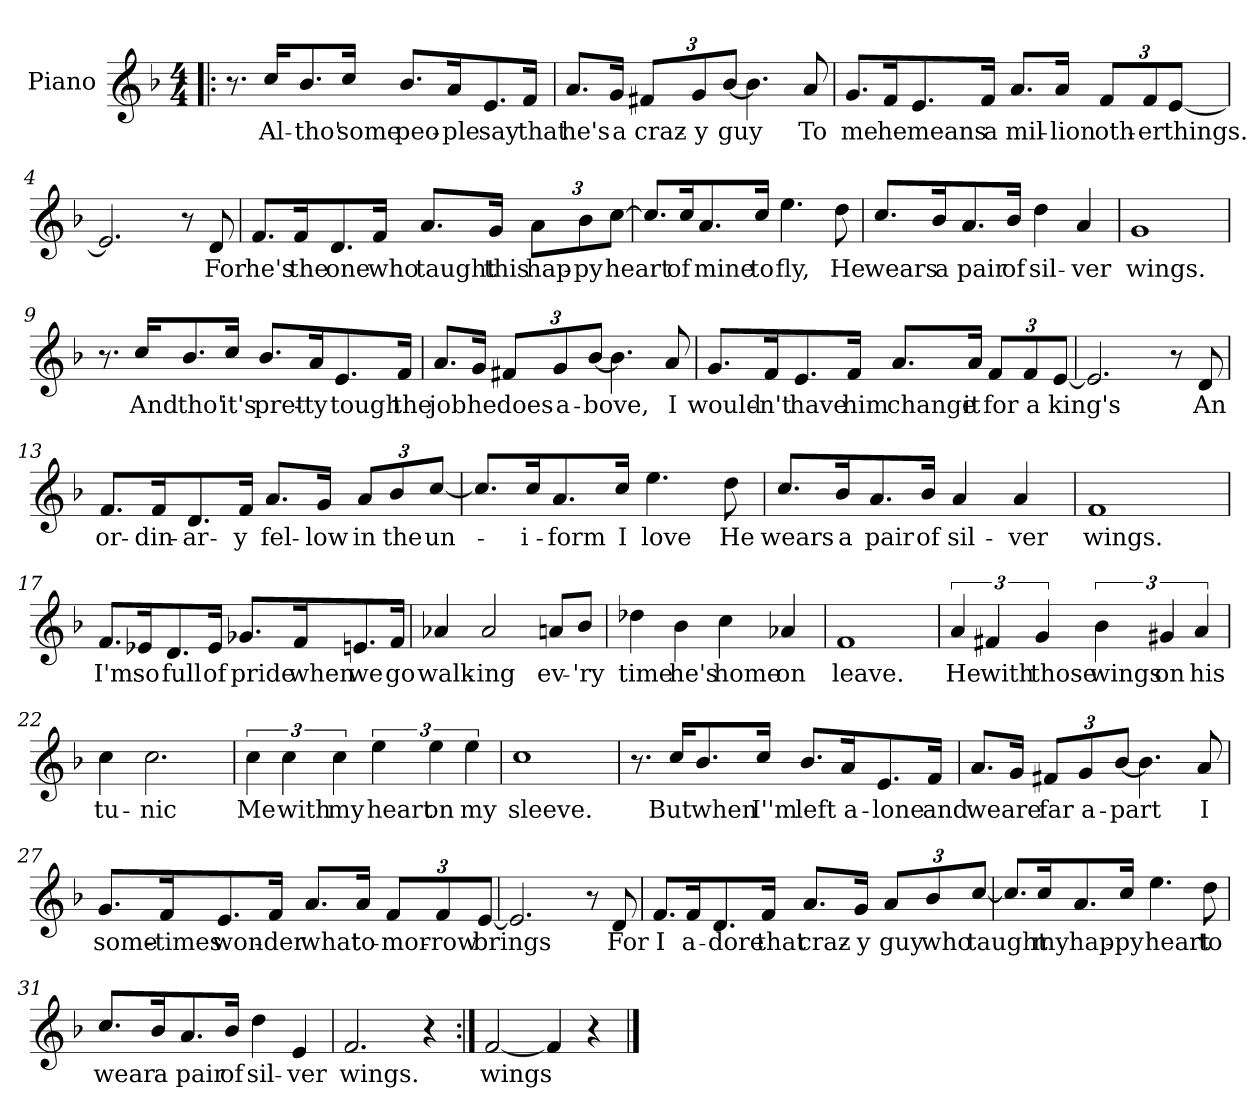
**kern	**text
*part1	*part1
*staff1	*staff1
*I"Piano	*
*I'Pno.	*
*clefG2	*
*k[b-]	*
*F:	*
*M4/4	*
=1!|:	=1!|:
8.r	.
16cc/KL	Al-
8.b-/	-tho'
16cc/Jk	some
8.b-/L	peo-
16a/K	-ple
8.e/	say
16f/Jk	that
=2	=2
8.a/L	he's
16g/Jk	a
*Xbrackettup	*
12f#X/L	craz-
12g/	-y
[12b-/J	guy
4.b-\]	.
8a/	To
!!LO:LB:g=z
=3	=3
8.g/L	me
16f/K	he
8.e/	means
16f/Jk	a
8.a/L	mil-
16a/Jk	-lion
12f/L	oth-
12f/	-er
[12e/J	things.
=4	=4
2.e/]	.
8r	.
8d/	For
!!LO:LB:g=z
=5	=5
8.f/L	he's
16f/K	the
8.d/	one
16f/Jk	who
8.a/L	taught
16g/Jk	this
12a\L	hap-
12b-\	-py
[12cc\J	heart
=6	=6
8.cc/L]	.
16cc/K	of
8.a/	mine
16cc/Jk	to
4.ee\	fly,
8dd\	He
!!LO:LB:g=z
=7	=7
8.cc/L	wears
16b-/K	a
8.a/	pair
16b-/Jk	of
4dd\	sil-
4a/	-ver
=8	=8
1g	wings.
=9	=9
8.r	.
16cc/KL	And
8.b-/	tho'
16cc/Jk	it's
8.b-/L	pret-
16a/K	-ty
8.e/	tough
16f/Jk	the
!!LO:LB:g=z
=10	=10
8.a/L	job
16g/Jk	he
12f#X/L	does
12g/	a-
[12b-/J	-bove,
4.b-\]	.
8a/	I
=11	=11
8.g/L	would-
16f/K	-n't
8.e/	have
16f/Jk	him
8.a/L	change
16a/Jk	it
12f/L	for
12f/	a
[12e/J	king's
!!LO:LB:g=z
=12	=12
2.e/]	.
8r	.
8d/	An
=13	=13
8.f/L	or-
16f/K	-din-
8.d/	-ar-
16f/Jk	-y
8.a/L	fel-
16g/Jk	-low
12a/L	in
12b-/	the
[12cc/J	un-
=14	=14
8.cc/L]	.
16cc/K	-i-
8.a/	-form
16cc/Jk	I
4.ee\	love
8dd\	He
!!LO:LB:g=z
=15	=15
8.cc/L	wears
16b-/K	a
8.a/	pair
16b-/Jk	of
4a/	sil-
4a/	-ver
=16	=16
1f	wings.
=17	=17
8.f/L	I'm
16e-X/K	so
8.d/	full
16e-/Jk	of
8.g-X/L	pride
16f/K	when
8.en/	we
16f/Jk	go
!!LO:LB:g=z
=18	=18
4a-X/	walk-
2a-/	-ing
8an/L	ev-
8b-/J	-'ry
=19	=19
4dd-X\	time
4b-\	he's
4cc\	home
4a-X/	on
=20	=20
1f	leave.
=21	=21
*brackettup	*
6a/	He
6f#X/	with
6g/	those
6b-\	wings
6g#X/	on
6a/	his
!!LO:PB:g=z
=22	=22
4cc\	tu-
2.cc\	-nic
=23	=23
6cc\	Me
6cc\	with
6cc\	my
6ee\	heart
6ee\	on
6ee\	my
=24	=24
1cc	sleeve.
=25	=25
8.r	.
16cc/KL	But
8.b-/	when
16cc/Jk	I''m
8.b-/L	left
16a/K	a-
8.e/	-lone
16f/Jk	and
!!LO:LB:g=z
=26	=26
8.a/L	we
16g/Jk	are
*Xbrackettup	*
12f#X/L	far
12g/	a-
[12b-/J	-part
4.b-\]	.
8a/	I
=27	=27
8.g/L	some-
16f/K	-times
8.e/	won-
16f/Jk	-der
8.a/L	what
16a/Jk	to-
12f/L	-mor-
12f/	-row
[12e/J	brings
!!LO:LB:g=z
=28	=28
2.e/]	.
8r	.
8d/	For
=29	=29
8.f/L	I
16f/K	a-
8.d/	-dore
16f/Jk	that
8.a/L	craz-
16g/Jk	-y
12a/L	guy
12b-/	who
[12cc/J	taught
=30	=30
8.cc/L]	.
16cc/K	my
8.a/	hap-
16cc/Jk	-py
4.ee\	heart
8dd\	to
!!LO:LB:g=z
=31	=31
8.cc/L	wear
16b-/K	a
8.a/	pair
16b-/Jk	of
4dd\	sil-
4e/	-ver
=32	=32
2.f/	wings.
4r	.
=33:|!	=33:|!
[2f/	wings
4f/]	.
4r	.
==	==
*-	*-
